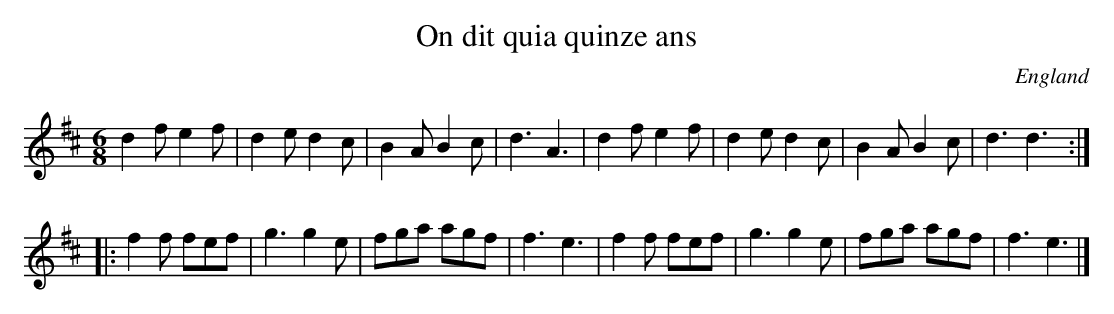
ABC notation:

X:1
T:On dit quia quinze ans
L:1/8
M:6/8
O:England
K:D
d2f e2f | d2e d2c | B2A B2c | d3 A3 |\
d2f e2f | d2e d2c | B2A B2c | d3 d3 ::
f2f fef | g3 g2e | fga agf | f3 e3 |\
f2f fef | g3 g2e | fga agf | f3 e3 |]
